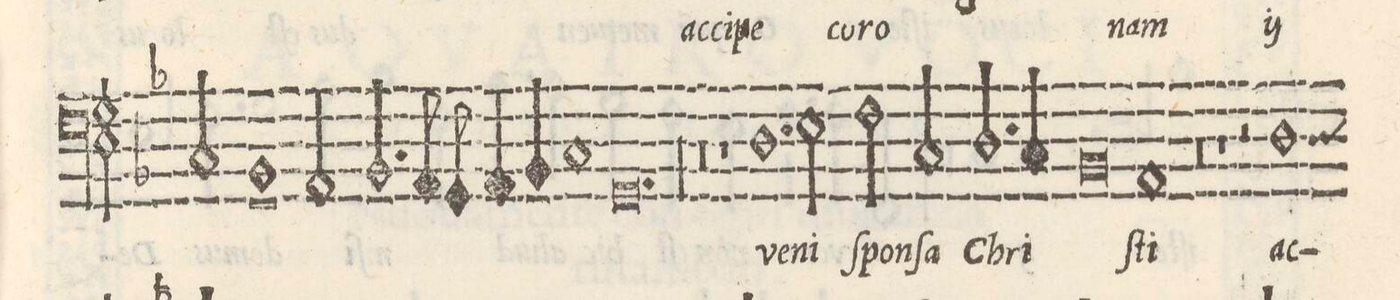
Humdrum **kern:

**kern	**text
*I"BASSVS	*
*clefF4	*
*k[b-]	*
*met(C|)	*
*M2/1	*
2C/	-ci-
1BB-	-pe
=20-	=20-
2AA/	co-
2.BB-/	-ro-
8AA/	.
8GG/	.
4AA/	.
4BB-/	.
=21-	=21-
1C	.
0.GG	-nam
*	*Xij
=22-	=22-
=23-	=23-
00r	.
=24-	=24-
=25-	=25-
0r	.
=26-	=26-
1r	.
1.D	ve-
=27-	=27-
2E\	-ni
2F\	ſpon-
2C/	-ſa
=28-	=28-
2.D/	Chri-
4C/	.
0BB-	.
=29-	=29-
1AA	-ſti
=30-	=30-
0r	.
=31-	=31-
1r	.
2r	.
1D\	ac-
=32-	=32-
*custos:D	*
*-	*-
